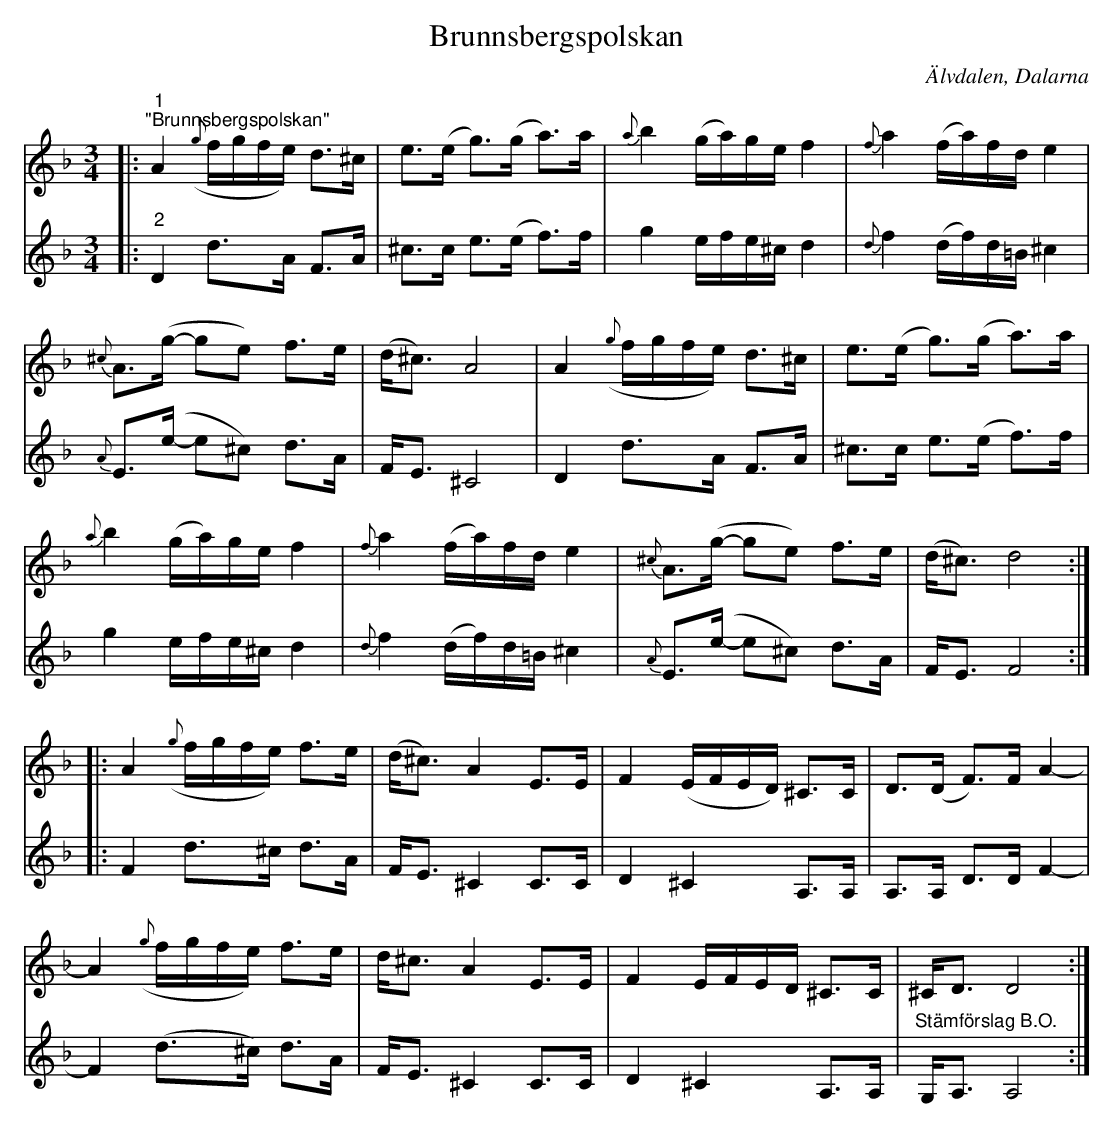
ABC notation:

X:1
T:Brunnsbergspolskan
O:Älvdalen, Dalarna
L:1/8
M:3/4
K:Dm
V:1
|:"^1""^\"Brunnsbergspolskan\"" A2({g} f/g/f/e/) d>^c | e>(e g>)(g a>)a |{a} b2 (g/a/)g/e/ f2 | {f} a2 (f/a/)f/d/ e2 |
{^c} A>(g- ge) f>e | (d<^c) A4 | A2({g} f/g/f/e/) d>^c | e>(e g>)(g a>)a |
{a} b2 (g/a/)g/e/ f2 |{f} a2 (f/a/)f/d/ e2 |{^c} A>(g- ge) f>e | (d<^c) d4 ::
A2({g} f/g/f/e/) f>e | (d<^c) A2 E>E | F2 (E/F/E/D/) ^C>C | D>(D F>)F A2- |
A2({g} f/g/f/e/) f>e | d<^c A2 E>E | F2 E/F/E/D/ ^C>C | ^C<D D4 :|
V:2
|:"^2" D2 d>A F>A | ^c>c e>(e f>)f | g2 e/f/e/^c/ d2 |{d} f2 (d/f/)d/=B/ ^c2 |
{A} E>(e- e^c) d>A | F<E ^C4 | D2 d>A F>A | ^c>c e>(e f>)f |
g2 e/f/e/^c/ d2 |{d} f2 (d/f/)d/=B/ ^c2 | {A} E>(e- e^c) d>A | F<E F4 ::
F2 d>^c d>A | F<E ^C2 C>C | D2 ^C2 A,>A, | A,>A, D>D F2- |
F2 (d>^c) d>A | F<E ^C2 C>C | D2 ^C2 A,>A, |"^Stämförslag B.O." G,<A, A,4 :|
